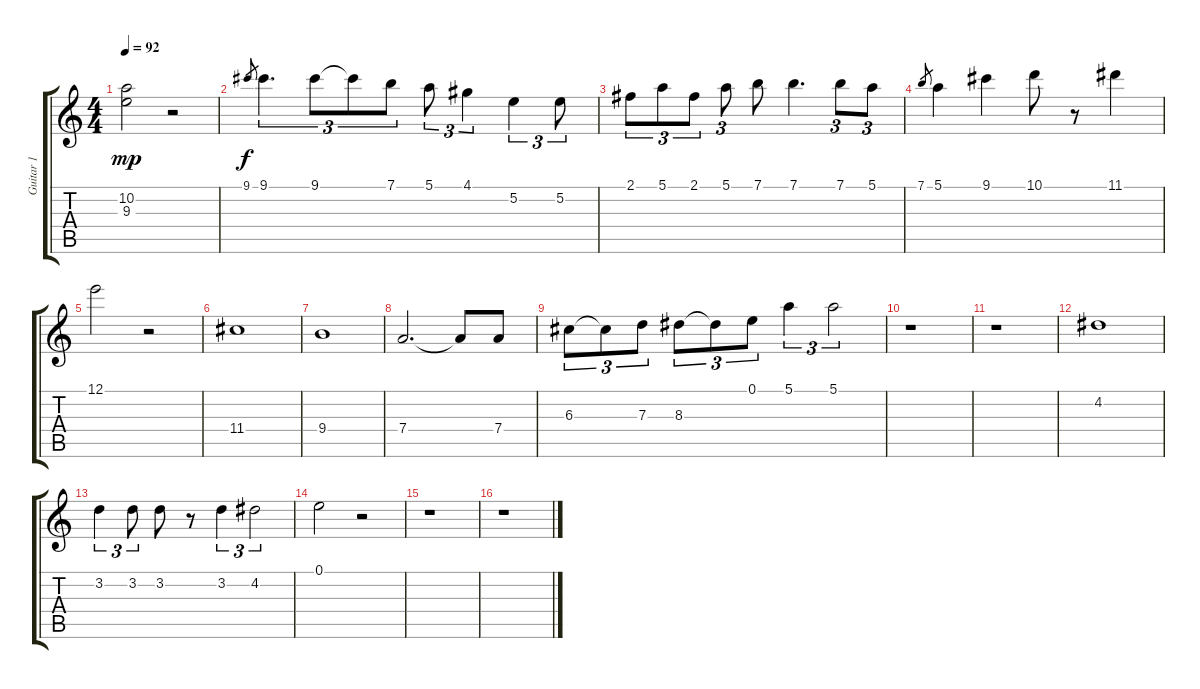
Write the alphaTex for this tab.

\track ("Guitar 1" "Guitar 1") {instrument distortionguitar}
\staff {score tabs}
\tuning (E4 B3 G3 D3 A2 E2) {hide}
\ts (4 4)
\tempo 92
\clef g2
\ks c
(10.2 9.3).2{dy mp} r.2 |
9.1.8{gr dy f} 9.1.4{d tu (3 2)} 9.1.8{tu (3 2)} 9.1{t}.8{tu (3 2)} 7.1.8{tu (3 2)} 5.1.8{tu (3 2)} 4.1.4{tu (3 2)} 5.2.4{tu (3 2)} 5.2.8{tu (3 2)} |
2.1.8{tu (3 2)} 5.1.8{tu (3 2)} 2.1.8{tu (3 2)} 5.1.8{tu (3 2)} 7.1.8 7.1.4{d} 7.1.8{tu (3 2)} 5.1.8{tu (3 2)} |
7.1.8{gr} 5.1.4 9.1.4 10.1.8 r.8 11.1.4 |
12.1.2 r.2 |
11.4.1 |
9.4.1 |
7.4.2{d} 7.4{t}.8 7.4.8 |
6.3.8{tu (3 2)} 6.3{t}.8{tu (3 2)} 7.3.8{tu (3 2)} 8.3.8{tu (3 2)} 8.3{t}.8{tu (3 2)} 0.1.8{tu (3 2)} 5.1.4{tu (3 2)} 5.1.2{tu (3 2)} |
r.1 |
r.1 |
4.2.1 |
3.2.4{tu (3 2)} 3.2.8{tu (3 2)} 3.2.8 r.8 3.2.4{tu (3 2)} 4.2.2{tu (3 2)} |
0.1.2 r.2 |
r.1 |
r.1
